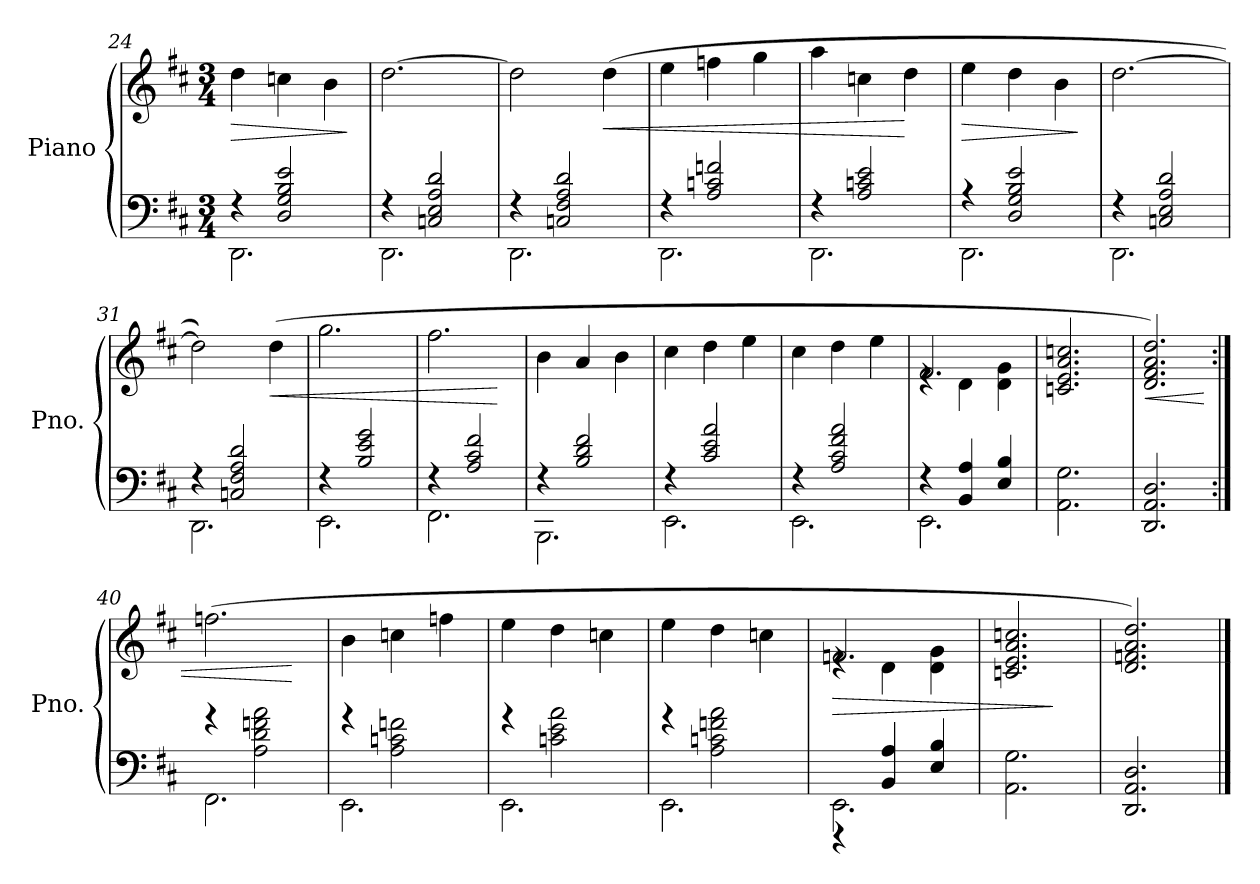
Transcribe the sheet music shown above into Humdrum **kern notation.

**kern	**kern	**dynam
*part1	*part1	*part1
*staff2	*staff1	*staff1/2
*I"Piano	*	*
*I'Pno.	*	*
*clefF4	*clefG2	*
*k[f#c#]	*k[f#c#]	*
*M3/4	*M3/4	*
=24	=24	=24
*^	*	*
!	!	!	!LO:HP:b
4r	2.DD\	4dd\	>
2D/ 2G/ 2B/ 2e/	.	4ccn\	.
.	.	4b\	.
*v	*v	*	*
.	.	]
=25	=25	=25
*^	*	*
4r	2.DD\	[2.dd\	.
2Cn/ 2E/ 2A/ 2d/	.	.	.
=26	=26	=26	=26
4r	2.DD\	2dd\]	.
2Cn/ 2F#/ 2A/ 2d/	.	.	.
!	!	!	!LO:HP:b
.	.	(4dd\	<
!!LO:LB:g=z
=27	=27	=27	=27
4rF	2.DD\	4ee\	.
2A/ 2cn/ 2fn/	.	4ffn\	.
.	.	4gg\	.
=28	=28	=28	=28
4rF	2.DD\	4aa\	.
2A/ 2cn/ 2e/	.	4ccn\	.
.	.	4dd\	[
=29	=29	=29	=29
!	!	!	!LO:HP:b
4r	2.DD\	4ee\	>
2D/ 2G/ 2B/ 2e/	.	4dd\	.
.	.	4b\	.
*v	*v	*	*
.	.	]
=30	=30	=30
*^	*	*
4r	2.DD\	[2.dd\	.
2Cn/ 2E/ 2A/ 2d/	.	.	.
=31	=31	=31	=31
4r	2.DD\	2dd\])	.
2Cn/ 2F#/ 2A/ 2d/	.	.	.
!	!	!	!LO:HP:b
.	.	(4dd\	<
!!LO:LB:g=z
=32	=32	=32	=32
4rF	2.EE\	2.gg\	.
2B/ 2e/ 2g/	.	.	.
=33	=33	=33	=33
4rF	2.FF#\	2.ff#\	.
2A/ 2c#/ 2f#/	.	.	.
*v	*v	*	*
.	.	[
=34	=34	=34
*^	*	*
4rF	2.BBB\	4b\	.
2B/ 2d/ 2f#/	.	4a/	.
.	.	4b\	.
=35	=35	=35	=35
4rF	2.EE\	4cc#\	.
2c#/ 2e/ 2a/	.	4dd\	.
.	.	4ee\	.
=36	=36	=36	=36
4rF	2.EE\	4cc#\	.
2A/ 2c#/ 2f#/ 2a/	.	4dd\	.
.	.	4ee\	.
=37	=37	=37	=37
*	*	*^	*
4r	2.EE\	2.f#/	4re	.
4BB/ 4A/	.	.	4d\	.
4E/ 4B/	.	.	4d\ 4g\	.
*v	*v	*	*	*
*	*v	*v	*
=38	=38	=38
2.AA\ 2.G\	2.cn/ 2.e/ 2.a/ 2.ccn/	.
!!LO:LB:g=z
=39	=39	=39
!	!	!LO:HP:b
2.DD/ 2.AA/ 2.D/	2.d/ 2.f#/ 2.a/ 2.dd/)	<
!!LO:LB:g=z
=40:|!	=40:|!	=40:|!
*^	*	*
2.FF#\	4rg	(2.ffn\	.
.	2A\ 2d\ 2fn\ 2a\	.	.
*v	*v	*	*
.	.	[
=41	=41	=41
*^	*	*
2.EE\	4rg	4b\	.
.	2A\ 2cn\ 2fn\	4ccn\	.
.	.	4ffn\	.
=42	=42	=42	=42
2.EE\	4rg	4ee\	.
.	2cn\ 2e\ 2a\	4dd\	.
.	.	4ccn\	.
=43	=43	=43	=43
2.EE\	4rg	4ee\	.
.	2A\ 2cn\ 2fn\ 2a\	4dd\	.
.	.	4ccn\	.
=44	=44	=44	=44
!	!	!	!LO:HP:b
*	*	*^	*
2.EE\	4r	2.fn/	4re	>
.	4BB/ 4A/	.	4d\	.
.	4E/ 4B/	.	4d\ 4g\	.
*v	*v	*	*	*
*	*v	*v	*
=45	=45	=45
2.AA\ 2.G\	2.cn/ 2.e/ 2.a/ 2.ccn/	.
.	.	]
=46	=46	=46
2.DD/ 2.AA/ 2.D/	2.d/ 2.fn/ 2.a/ 2.dd/)	.
==	==	==
*-	*-	*-
